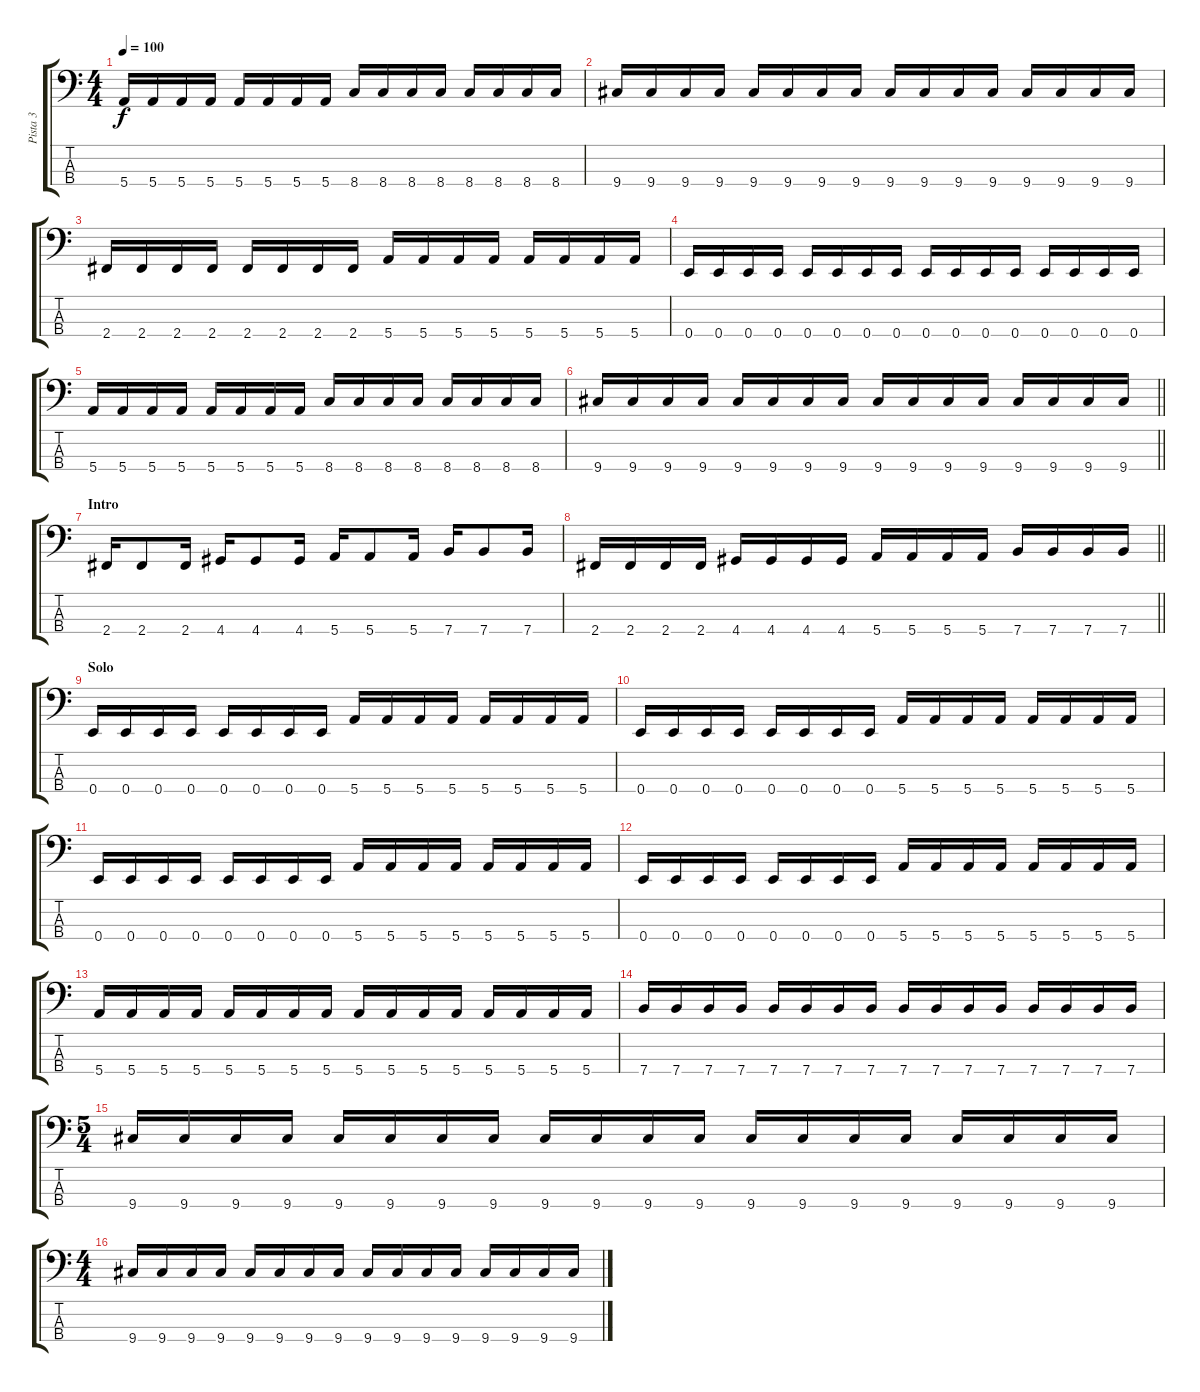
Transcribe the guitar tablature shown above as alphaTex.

\track ("Pista 3" "Pista 3") {instrument electricbasspick}
\staff {score tabs}
\tuning (G2 D2 A1 E1) {hide}
\ts (4 4)
\tempo 100
\clef f4
\ks c
5.4.16{dy f} 5.4.16 5.4.16 5.4.16 5.4.16 5.4.16 5.4.16 5.4.16 8.4.16 8.4.16 8.4.16 8.4.16 8.4.16 8.4.16 8.4.16 8.4.16 |
9.4.16 9.4.16 9.4.16 9.4.16 9.4.16 9.4.16 9.4.16 9.4.16 9.4.16 9.4.16 9.4.16 9.4.16 9.4.16 9.4.16 9.4.16 9.4.16 |
2.4.16 2.4.16 2.4.16 2.4.16 2.4.16 2.4.16 2.4.16 2.4.16 5.4.16 5.4.16 5.4.16 5.4.16 5.4.16 5.4.16 5.4.16 5.4.16 |
0.4.16 0.4.16 0.4.16 0.4.16 0.4.16 0.4.16 0.4.16 0.4.16 0.4.16 0.4.16 0.4.16 0.4.16 0.4.16 0.4.16 0.4.16 0.4.16 |
5.4.16 5.4.16 5.4.16 5.4.16 5.4.16 5.4.16 5.4.16 5.4.16 8.4.16 8.4.16 8.4.16 8.4.16 8.4.16 8.4.16 8.4.16 8.4.16 |
\barLineRight lightlight
9.4.16 9.4.16 9.4.16 9.4.16 9.4.16 9.4.16 9.4.16 9.4.16 9.4.16 9.4.16 9.4.16 9.4.16 9.4.16 9.4.16 9.4.16 9.4.16 |
\section ("" "Intro")
2.4.16 2.4.8 2.4.16 4.4.16 4.4.8 4.4.16 5.4.16 5.4.8 5.4.16 7.4.16 7.4.8 7.4.16 |
\barLineRight lightlight
2.4.16 2.4.16 2.4.16 2.4.16 4.4.16 4.4.16 4.4.16 4.4.16 5.4.16 5.4.16 5.4.16 5.4.16 7.4.16 7.4.16 7.4.16 7.4.16 |
\section ("" "Solo")
0.4.16 0.4.16 0.4.16 0.4.16 0.4.16 0.4.16 0.4.16 0.4.16 5.4.16 5.4.16 5.4.16 5.4.16 5.4.16 5.4.16 5.4.16 5.4.16 |
0.4.16 0.4.16 0.4.16 0.4.16 0.4.16 0.4.16 0.4.16 0.4.16 5.4.16 5.4.16 5.4.16 5.4.16 5.4.16 5.4.16 5.4.16 5.4.16 |
0.4.16 0.4.16 0.4.16 0.4.16 0.4.16 0.4.16 0.4.16 0.4.16 5.4.16 5.4.16 5.4.16 5.4.16 5.4.16 5.4.16 5.4.16 5.4.16 |
0.4.16 0.4.16 0.4.16 0.4.16 0.4.16 0.4.16 0.4.16 0.4.16 5.4.16 5.4.16 5.4.16 5.4.16 5.4.16 5.4.16 5.4.16 5.4.16 |
5.4.16 5.4.16 5.4.16 5.4.16 5.4.16 5.4.16 5.4.16 5.4.16 5.4.16 5.4.16 5.4.16 5.4.16 5.4.16 5.4.16 5.4.16 5.4.16 |
7.4.16 7.4.16 7.4.16 7.4.16 7.4.16 7.4.16 7.4.16 7.4.16 7.4.16 7.4.16 7.4.16 7.4.16 7.4.16 7.4.16 7.4.16 7.4.16 |
\ts (5 4)
9.4.16 9.4.16 9.4.16 9.4.16 9.4.16 9.4.16 9.4.16 9.4.16 9.4.16 9.4.16 9.4.16 9.4.16 9.4.16 9.4.16 9.4.16 9.4.16 9.4.16 9.4.16 9.4.16 9.4.16 |
\ts (4 4)
9.4.16 9.4.16 9.4.16 9.4.16 9.4.16 9.4.16 9.4.16 9.4.16 9.4.16 9.4.16 9.4.16 9.4.16 9.4.16 9.4.16 9.4.16 9.4.16
